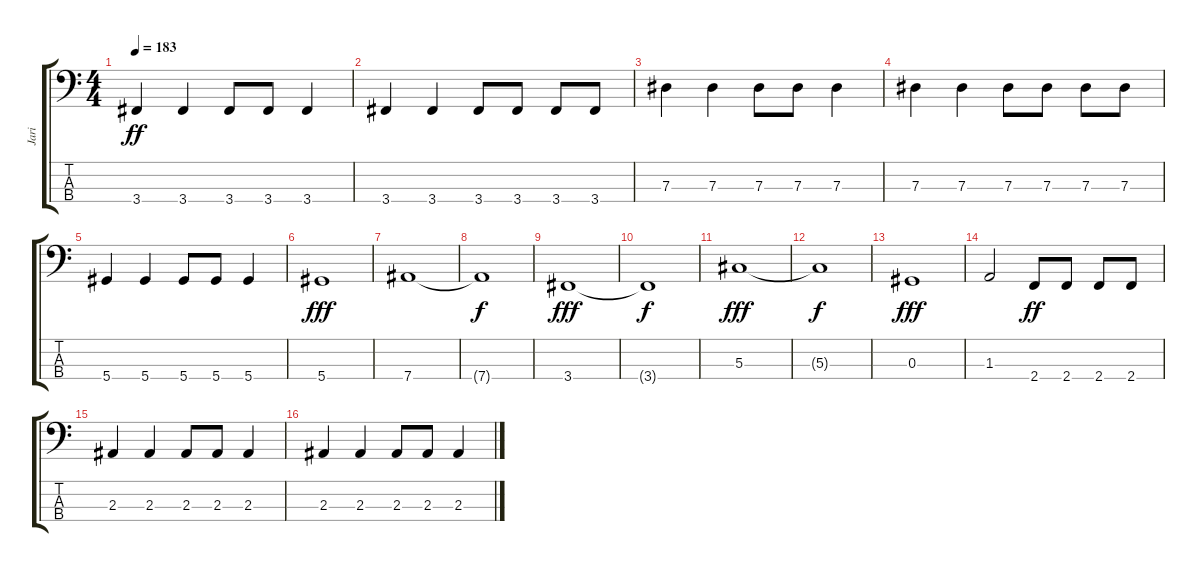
\track ("Jari" "Jari") {instrument electricbassfinger}
\staff {score tabs}
\tuning (Gb2 Db2 Ab1 Eb1) {hide}
\ts (4 4)
\tempo 183
\clef f4
\ks c
3.4.4{dy ff} 3.4.4 3.4.8 3.4.8 3.4.4 |
3.4.4 3.4.4 3.4.8 3.4.8 3.4.8 3.4.8 |
7.3.4 7.3.4 7.3.8 7.3.8 7.3.4 |
7.3.4 7.3.4 7.3.8 7.3.8 7.3.8 7.3.8 |
5.4.4 5.4.4 5.4.8 5.4.8 5.4.4 |
5.4.1{dy fff} |
7.4.1 |
7.4{t}.1{dy f} |
3.4.1{dy fff} |
3.4{t}.1{dy f} |
5.3.1{dy fff} |
5.3{t}.1{dy f} |
0.3.1{dy fff} |
1.3.2 2.4.8{dy ff} 2.4.8 2.4.8 2.4.8 |
2.3.4 2.3.4 2.3.8 2.3.8 2.3.4 |
2.3.4 2.3.4 2.3.8 2.3.8 2.3.4
